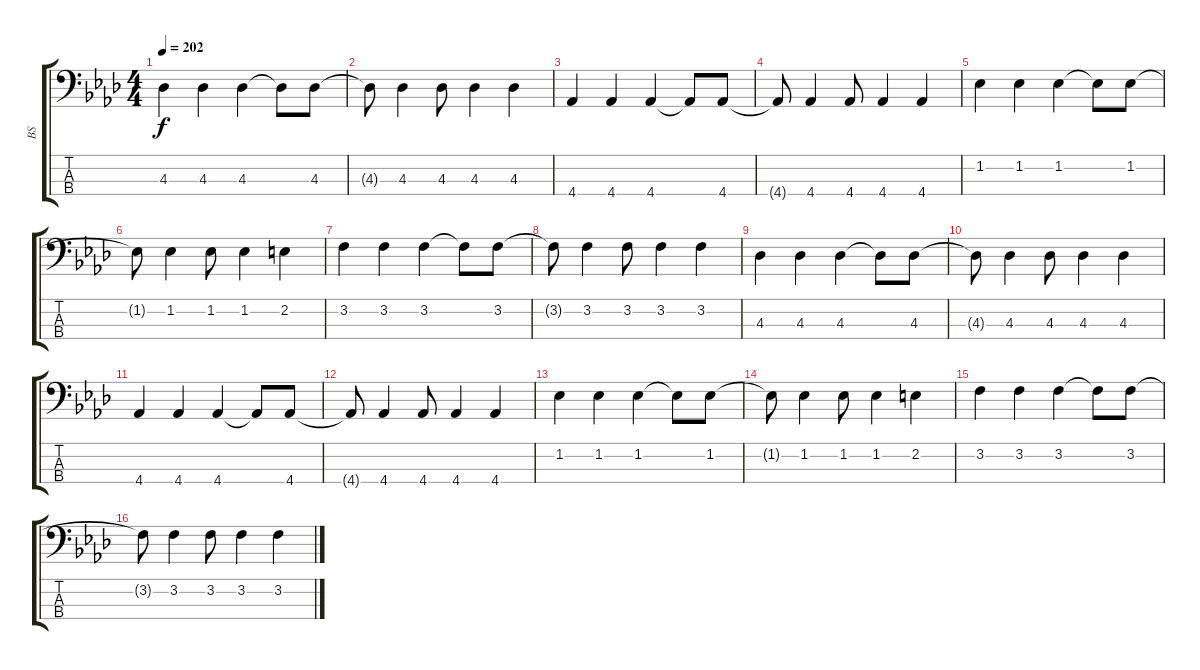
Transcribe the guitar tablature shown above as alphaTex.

\track ("BS" "BS") {instrument electricbassfinger}
\staff {score tabs}
\tuning (G2 D2 A1 E1) {hide}
\ts (4 4)
\tempo 202
\clef f4
\ks ab
4.3.4{dy f} 4.3.4 4.3.4 4.3{t}.8 4.3.8 |
4.3{t}.8 4.3.4 4.3.8 4.3.4 4.3.4 |
4.4.4 4.4.4 4.4.4 4.4{t}.8 4.4.8 |
4.4{t}.8 4.4.4 4.4.8 4.4.4 4.4.4 |
1.2.4 1.2.4 1.2.4 1.2{t}.8 1.2.8 |
1.2{t}.8 1.2.4 1.2.8 1.2.4 2.2.4 |
3.2.4 3.2.4 3.2.4 3.2{t}.8 3.2.8 |
3.2{t}.8 3.2.4 3.2.8 3.2.4 3.2.4 |
4.3.4 4.3.4 4.3.4 4.3{t}.8 4.3.8 |
4.3{t}.8 4.3.4 4.3.8 4.3.4 4.3.4 |
4.4.4 4.4.4 4.4.4 4.4{t}.8 4.4.8 |
4.4{t}.8 4.4.4 4.4.8 4.4.4 4.4.4 |
1.2.4 1.2.4 1.2.4 1.2{t}.8 1.2.8 |
1.2{t}.8 1.2.4 1.2.8 1.2.4 2.2.4 |
3.2.4 3.2.4 3.2.4 3.2{t}.8 3.2.8 |
3.2{t}.8 3.2.4 3.2.8 3.2.4 3.2.4
